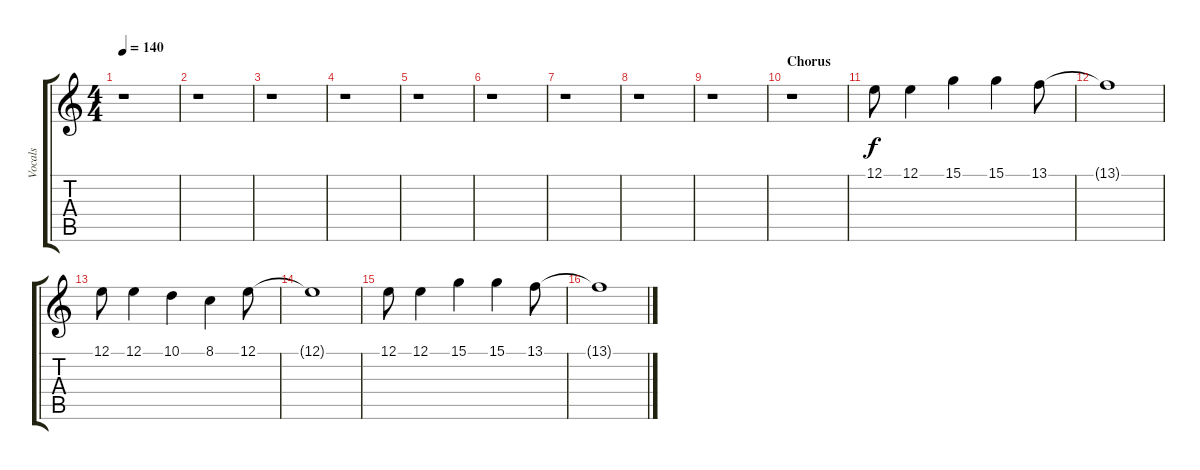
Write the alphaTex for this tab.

\track ("Vocals" "Vocals") {instrument lead8bassandlead}
\staff {score tabs}
\tuning (E4 B3 G3 D3 A2 E2) {hide}
\ts (4 4)
\tempo 140
\clef g2
\ks c
r.1{dy f} |
r.1 |
r.1 |
r.1 |
r.1 |
r.1 |
r.1 |
r.1 |
r.1 |
\section ("" "Chorus")
r.1 |
12.1.8 12.1.4 15.1.4 15.1.4 13.1.8 |
13.1{t}.1 |
12.1.8 12.1.4 10.1.4 8.1.4 12.1.8 |
12.1{t}.1 |
12.1.8 12.1.4 15.1.4 15.1.4 13.1.8 |
13.1{t}.1
